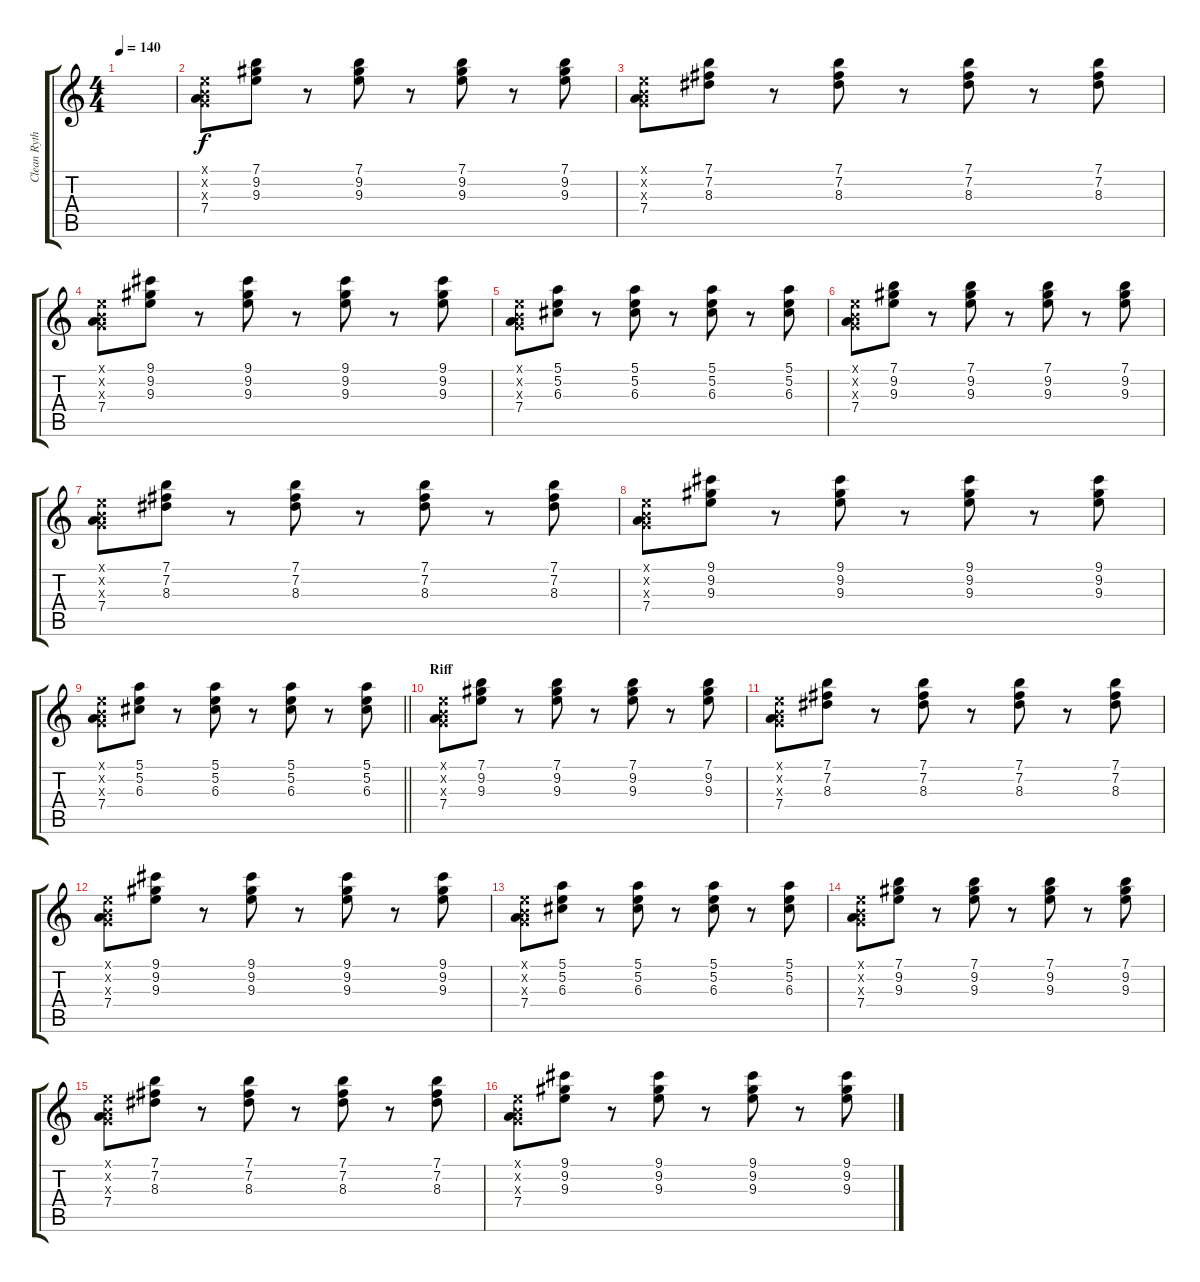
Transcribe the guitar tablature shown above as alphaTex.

\track ("Clean Rythem" "Clean Ryth") {instrument electricguitarclean}
\staff {score tabs}
\tuning (E4 B3 G3 D3 A2 E2) {hide}
\ts (4 4)
\tempo 140
\clef g2
\ks c
|
(0.1{x} 0.2{x} 0.3{x} 7.4).8 (7.1 9.2 9.3).8 r.8 (7.1 9.2 9.3).8 r.8 (7.1 9.2 9.3).8 r.8 (7.1 9.2 9.3).8 |
(0.1{x} 0.2{x} 0.3{x} 7.4).8 (7.1 7.2 8.3).8 r.8 (7.1 7.2 8.3).8 r.8 (7.1 7.2 8.3).8 r.8 (7.1 7.2 8.3).8 |
(0.1{x} 0.2{x} 0.3{x} 7.4).8 (9.1 9.2 9.3).8 r.8 (9.1 9.2 9.3).8 r.8 (9.1 9.2 9.3).8 r.8 (9.1 9.2 9.3).8 |
(0.1{x} 0.2{x} 0.3{x} 7.4).8 (5.1 5.2 6.3).8 r.8 (5.1 5.2 6.3).8 r.8 (5.1 5.2 6.3).8 r.8 (5.1 5.2 6.3).8 |
(0.1{x} 0.2{x} 0.3{x} 7.4).8 (7.1 9.2 9.3).8 r.8 (7.1 9.2 9.3).8 r.8 (7.1 9.2 9.3).8 r.8 (7.1 9.2 9.3).8 |
(0.1{x} 0.2{x} 0.3{x} 7.4).8 (7.1 7.2 8.3).8 r.8 (7.1 7.2 8.3).8 r.8 (7.1 7.2 8.3).8 r.8 (7.1 7.2 8.3).8 |
(0.1{x} 0.2{x} 0.3{x} 7.4).8 (9.1 9.2 9.3).8 r.8 (9.1 9.2 9.3).8 r.8 (9.1 9.2 9.3).8 r.8 (9.1 9.2 9.3).8 |
\barLineRight lightlight
(0.1{x} 0.2{x} 0.3{x} 7.4).8 (5.1 5.2 6.3).8 r.8 (5.1 5.2 6.3).8 r.8 (5.1 5.2 6.3).8 r.8 (5.1 5.2 6.3).8 |
\section ("" "Riff")
(0.1{x} 0.2{x} 0.3{x} 7.4).8 (7.1 9.2 9.3).8 r.8 (7.1 9.2 9.3).8 r.8 (7.1 9.2 9.3).8 r.8 (7.1 9.2 9.3).8 |
(0.1{x} 0.2{x} 0.3{x} 7.4).8 (7.1 7.2 8.3).8 r.8 (7.1 7.2 8.3).8 r.8 (7.1 7.2 8.3).8 r.8 (7.1 7.2 8.3).8 |
(0.1{x} 0.2{x} 0.3{x} 7.4).8 (9.1 9.2 9.3).8 r.8 (9.1 9.2 9.3).8 r.8 (9.1 9.2 9.3).8 r.8 (9.1 9.2 9.3).8 |
(0.1{x} 0.2{x} 0.3{x} 7.4).8 (5.1 5.2 6.3).8 r.8 (5.1 5.2 6.3).8 r.8 (5.1 5.2 6.3).8 r.8 (5.1 5.2 6.3).8 |
(0.1{x} 0.2{x} 0.3{x} 7.4).8 (7.1 9.2 9.3).8 r.8 (7.1 9.2 9.3).8 r.8 (7.1 9.2 9.3).8 r.8 (7.1 9.2 9.3).8 |
(0.1{x} 0.2{x} 0.3{x} 7.4).8 (7.1 7.2 8.3).8 r.8 (7.1 7.2 8.3).8 r.8 (7.1 7.2 8.3).8 r.8 (7.1 7.2 8.3).8 |
(0.1{x} 0.2{x} 0.3{x} 7.4).8 (9.1 9.2 9.3).8 r.8 (9.1 9.2 9.3).8 r.8 (9.1 9.2 9.3).8 r.8 (9.1 9.2 9.3).8
